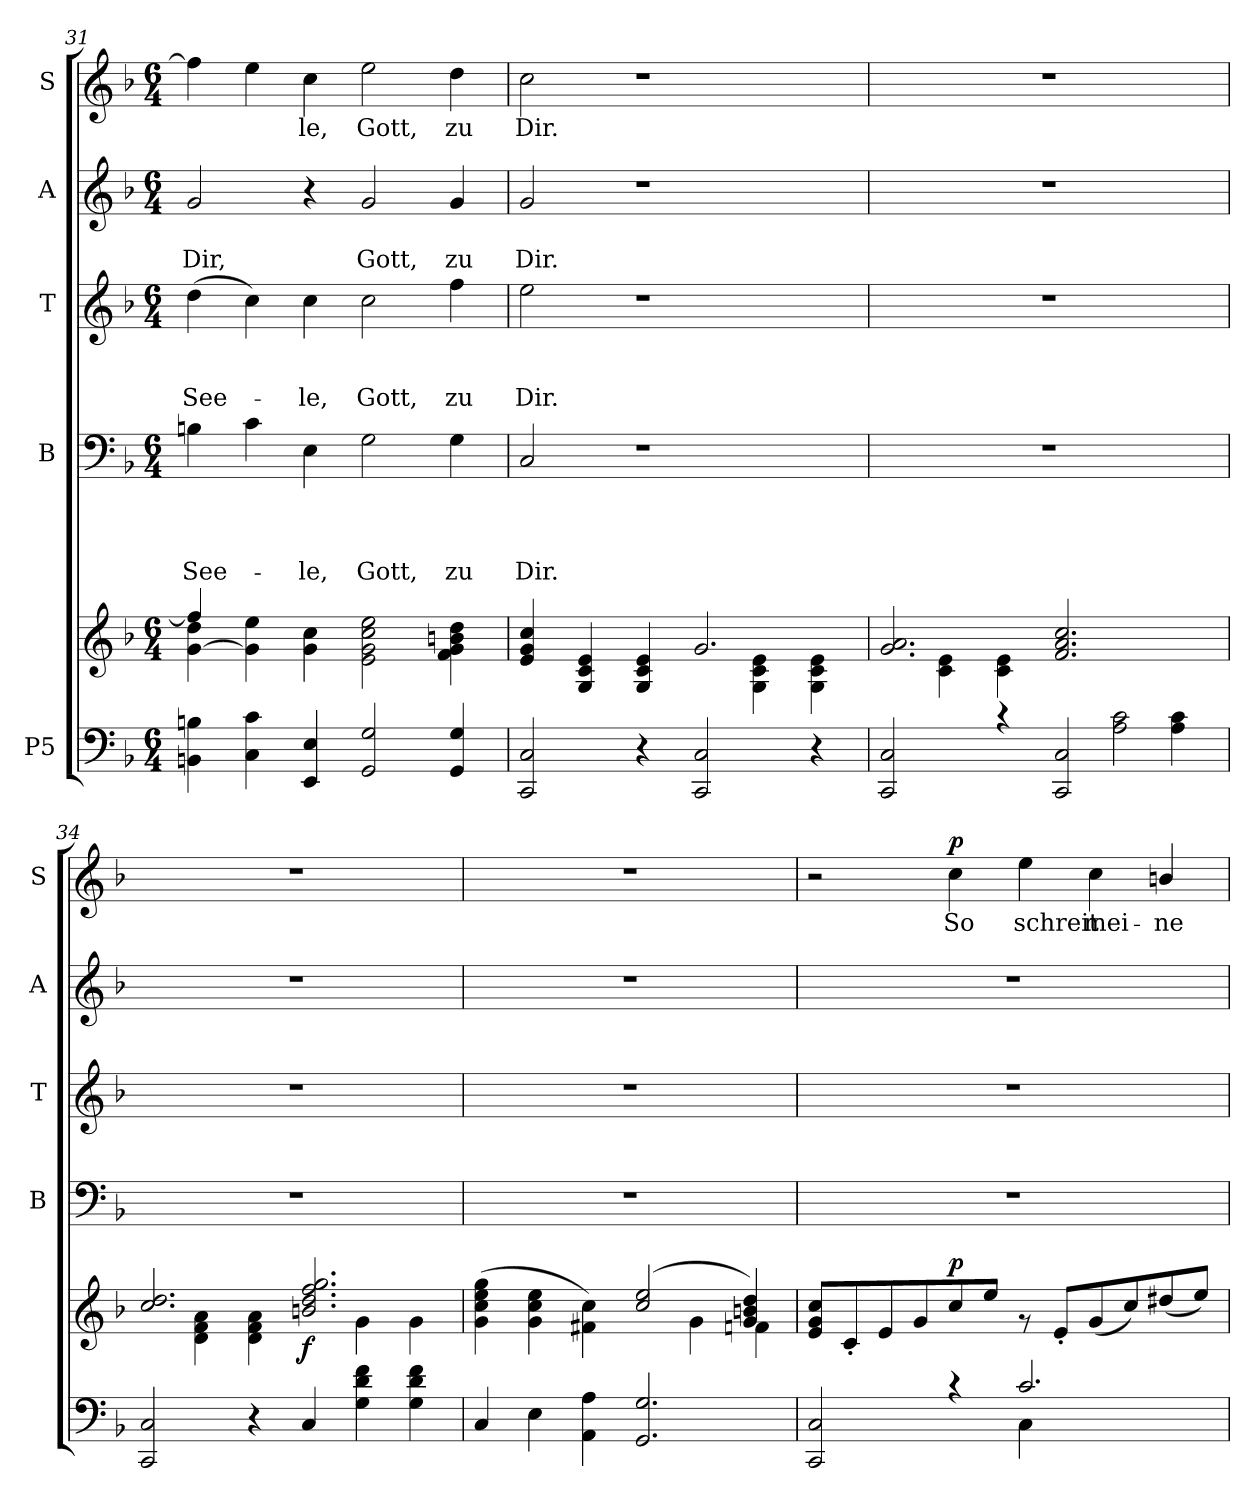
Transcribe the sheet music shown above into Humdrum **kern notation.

**kern	**kern	**dynam	**kern	**text	**text	**text	**text	**kern	**text	**text	**text	**kern	**text	**text	**kern	**text	**dynam
*part5	*part5	*part5	*part4	*part4	*part4	*part4	*part4	*part3	*part3	*part3	*part3	*part2	*part2	*part2	*part1	*part1	*part1
*staff6	*staff5	*staff5/6	*staff4	*staff4	*staff4	*staff4	*staff4	*staff3	*staff3	*staff3	*staff3	*staff2	*staff2	*staff2	*staff1	*staff1	*staff1
*I"P5	*	*	*I"B	*	*	*	*	*I"T	*	*	*	*I"A	*	*	*I"S	*	*
*	*	*	*I'B	*	*	*	*	*I'T	*	*	*	*I'A	*	*	*I'S	*	*
*clefF4	*clefG2	*	*clefF4	*	*	*	*	*clefG2	*	*	*	*clefG2	*	*	*clefG2	*	*
*	*	*	*	*	*	*	*	*ITrd7c12	*	*	*	*	*	*	*	*	*
*k[b-]	*k[b-]	*	*k[b-]	*	*	*	*	*k[b-]	*	*	*	*k[b-]	*	*	*k[b-]	*	*
*F:	*F:	*	*F:	*	*	*	*	*F:	*	*	*	*F:	*	*	*F:	*	*
*M6/4	*M6/4	*	*M6/4	*	*	*	*	*M6/4	*	*	*	*M6/4	*	*	*M6/4	*	*
=31	=31	=31	=31	=31	=31	=31	=31	=31	=31	=31	=31	=31	=31	=31	=31	=31	=31
*	*^	*	*	*	*	*	*	*	*	*	*	*	*	*	*	*	*
4BBn\ 4Bn\	[4g\ 4dd\	4ff/]	.	4Bn\	.	.	.	See-	(>4d\	.	.	See-	2g/	.	Dir,	4ff\]	.	.
4C\ 4c\	4g\] 4ee\	1ryy	.	4c\	.	.	.	.	4c\)	.	.	.	.	.	.	4ee\	.	.
4EE/ 4E/	4g\ 4cc\	.	.	4E\	.	.	.	-le,	4c\	.	.	-le,	4r	.	.	4cc\	-le,	.
2GG/ 2G/	2e\ 2g\ 2cc\ 2ee\	.	.	2G\	.	.	.	Gott,	2c\	.	.	Gott,	2g/	.	Gott,	2ee\	Gott,	.
4GG/ 4G/	4f\ 4g\ 4bn\ 4dd\	4ryy	.	4G\	.	.	.	zu	4f\	.	.	zu	4g/	.	zu	4dd\	zu	.
=32	=32	=32	=32	=32	=32	=32	=32	=32	=32	=32	=32	=32	=32	=32	=32	=32	=32	=32
2CC/ 2C/	4e/ 4g/ 4cc/	2.ryy	.	2C/	.	.	.	Dir.	2e\	.	.	Dir.	2g/	.	Dir.	2cc\	Dir.	.
.	4G/ 4c/ 4e/	.	.	.	.	.	.	.	.	.	.	.	.	.	.	.	.	.
4r	4G/ 4c/ 4e/	.	.	1r	.	.	.	.	1r	.	.	.	1r	.	.	1r	.	.
2CC/ 2C/	4ryy	2.g/	.	.	.	.	.	.	.	.	.	.	.	.	.	.	.	.
.	4G\ 4c\ 4e\	.	.	.	.	.	.	.	.	.	.	.	.	.	.	.	.	.
4r	4G\ 4c\ 4e\	.	.	.	.	.	.	.	.	.	.	.	.	.	.	.	.	.
=33	=33	=33	=33	=33	=33	=33	=33	=33	=33	=33	=33	=33	=33	=33	=33	=33	=33	=33
*^	*	*	*	*	*	*	*	*	*	*	*	*	*	*	*	*	*	*
2CC/ 2C/	1ryy	4ryy	2.g/ 2.a/	.	1.r	.	.	.	.	1.r	.	.	.	1.r	.	.	1.r	.	.
.	.	4c\ 4e\	.	.	.	.	.	.	.	.	.	.	.	.	.	.	.	.	.
4rc	.	4c\ 4e\	.	.	.	.	.	.	.	.	.	.	.	.	.	.	.	.	.
2CC/ 2C/	.	2.f/ 2.a/ 2.cc/	2.ryy	.	.	.	.	.	.	.	.	.	.	.	.	.	.	.	.
.	2A\ 2c\	.	.	.	.	.	.	.	.	.	.	.	.	.	.	.	.	.	.
4A\ 4c\	.	.	.	.	.	.	.	.	.	.	.	.	.	.	.	.	.	.	.
*v	*v	*	*	*	*	*	*	*	*	*	*	*	*	*	*	*	*	*	*
=34	=34	=34	=34	=34	=34	=34	=34	=34	=34	=34	=34	=34	=34	=34	=34	=34	=34	=34
2CC/ 2C/	4ryy	2.cc/ 2.dd/	.	1.r	.	.	.	.	1.r	.	.	.	1.r	.	.	1.r	.	.
.	4d\ 4f\ 4a\	.	.	.	.	.	.	.	.	.	.	.	.	.	.	.	.	.
4r	4d\ 4f\ 4a\	.	.	.	.	.	.	.	.	.	.	.	.	.	.	.	.	.
!	!	!	!LO:DY:b	!	!	!	!	!	!	!	!	!	!	!	!	!	!	!
4C/	4ryy	2.bn/ 2.dd/ 2.ff/ 2.gg/	f	.	.	.	.	.	.	.	.	.	.	.	.	.	.	.
4G\ 4d\ 4f\	4g\	.	.	.	.	.	.	.	.	.	.	.	.	.	.	.	.	.
4G\ 4d\ 4f\	4g\	.	.	.	.	.	.	.	.	.	.	.	.	.	.	.	.	.
=35	=35	=35	=35	=35	=35	=35	=35	=35	=35	=35	=35	=35	=35	=35	=35	=35	=35	=35
4C/	(>4g\ 4cc\ 4ee\ 4gg\	1ryy	.	1.r	.	.	.	.	1.r	.	.	.	1.r	.	.	1.r	.	.
4E\	4g\ 4cc\ 4ee\	.	.	.	.	.	.	.	.	.	.	.	.	.	.	.	.	.
4AA\ 4A\	4f#X\ 4cc\)	.	.	.	.	.	.	.	.	.	.	.	.	.	.	.	.	.
2.GG/ 2.G/	(>2cc/ 2ee/	.	.	.	.	.	.	.	.	.	.	.	.	.	.	.	.	.
.	.	4g\	.	.	.	.	.	.	.	.	.	.	.	.	.	.	.	.
.	4g/ 4bn/ 4dd/)	4fn\	.	.	.	.	.	.	.	.	.	.	.	.	.	.	.	.
!!LO:PB:g=z
=36	=36	=36	=36	=36	=36	=36	=36	=36	=36	=36	=36	=36	=36	=36	=36	=36	=36	=36
*^	*	*	*	*	*	*	*	*	*	*	*	*	*	*	*	*	*	*
2CC/ 2C/	2.ryy	1.ryy	8e/ 8g/ 8cc/L	.	1.r	.	.	.	.	1.r	.	.	.	1.r	.	.	2r	.	.
.	.	.	8c'/	.	.	.	.	.	.	.	.	.	.	.	.	.	.	.	.
.	.	.	8e/	.	.	.	.	.	.	.	.	.	.	.	.	.	.	.	.
.	.	.	8g/	.	.	.	.	.	.	.	.	.	.	.	.	.	.	.	.
!	!	!	!	!LO:DY:a	!	!	!	!	!	!	!	!	!	!	!	!	!	!	!LO:DY:a
4rc	.	.	8cc/	p	.	.	.	.	.	.	.	.	.	.	.	.	4cc\	So	p
.	.	.	8ee/J	.	.	.	.	.	.	.	.	.	.	.	.	.	.	.	.
2.c/	4C\	.	8r	.	.	.	.	.	.	.	.	.	.	.	.	.	4ee\	schreit	.
.	.	.	8e'/L	.	.	.	.	.	.	.	.	.	.	.	.	.	.	.	.
.	2ryy	.	(8g/	.	.	.	.	.	.	.	.	.	.	.	.	.	4cc\	mei-	.
.	.	.	8cc/)	.	.	.	.	.	.	.	.	.	.	.	.	.	.	.	.
.	.	.	(8dd#X/	.	.	.	.	.	.	.	.	.	.	.	.	.	4bn/	-ne	.
.	.	.	8ee/J)	.	.	.	.	.	.	.	.	.	.	.	.	.	.	.	.
*v	*v	*	*	*	*	*	*	*	*	*	*	*	*	*	*	*	*	*	*
*	*v	*v	*	*	*	*	*	*	*	*	*	*	*	*	*	*	*	*
=	=	=	=	=	=	=	=	=	=	=	=	=	=	=	=	=	=
*-	*-	*-	*-	*-	*-	*-	*-	*-	*-	*-	*-	*-	*-	*-	*-	*-	*-
